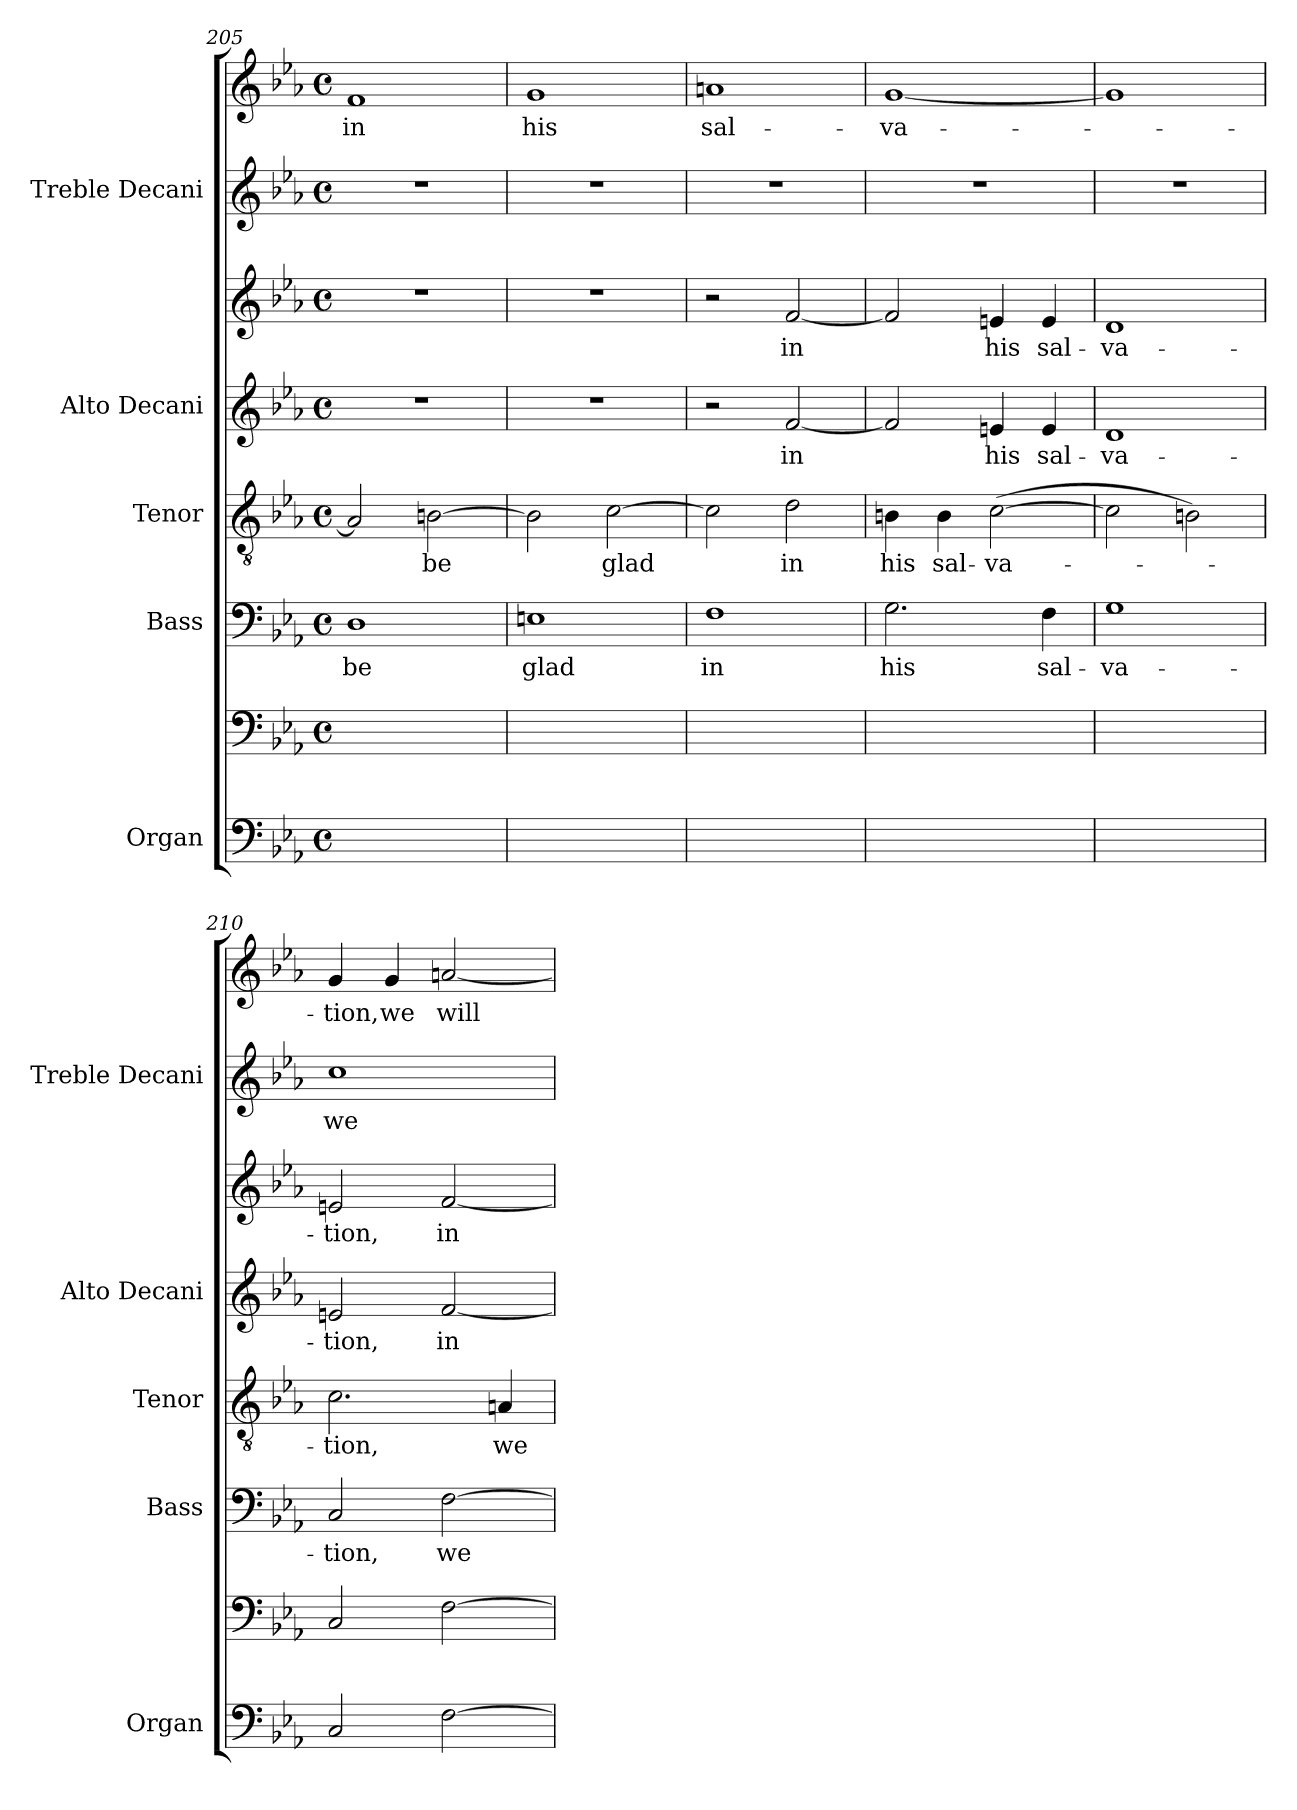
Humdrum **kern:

**kern	**text	**text	**kern	**text	**text	**kern	**text	**kern	**text	**kern	**text	**kern	**text	**kern	**text	**kern	**text
*part5	*part5	*part5	*part5	*part5	*part5	*part4	*part4	*part3	*part3	*part2	*part2	*part2	*part2	*part1	*part1	*part1	*part1
*staff8	*staff8	*staff8	*staff7	*staff7	*staff7	*staff6	*staff6	*staff5	*staff5	*staff4	*staff4	*staff3	*staff3	*staff2	*staff2	*staff1	*staff1
*I"Organ	*	*	*	*	*	*I"Bass	*	*I"Tenor	*	*I"Alto Decani	*	*	*	*I"Treble Decani	*	*	*
*I'Organ	*	*	*	*	*	*I'Bass	*	*I'Tenor	*	*I'Alto Decani	*	*	*	*I'Treble Decani	*	*	*
*clefF4	*	*	*clefF4	*	*	*clefF4	*	*clefGv2	*	*clefG2	*	*clefG2	*	*clefG2	*	*clefG2	*
*k[b-e-a-]	*	*	*k[b-e-a-]	*	*	*k[b-e-a-]	*	*k[b-e-a-]	*	*k[b-e-a-]	*	*k[b-e-a-]	*	*k[b-e-a-]	*	*k[b-e-a-]	*
*E-:	*	*	*E-:	*	*	*E-:	*	*E-:	*	*E-:	*	*E-:	*	*E-:	*	*E-:	*
*M4/4	*	*	*M4/4	*	*	*M4/4	*	*M4/4	*	*M4/4	*	*M4/4	*	*M4/4	*	*M4/4	*
*met(c)	*	*	*met(c)	*	*	*met(c)	*	*met(c)	*	*met(c)	*	*met(c)	*	*met(c)	*	*met(c)	*
=205	=205	=205	=205	=205	=205	=205	=205	=205	=205	=205	=205	=205	=205	=205	=205	=205	=205
!	!LO:LY:b	!	!	!LO:LY:b	!	!	!LO:LY:b	!	!	!	!	!	!	!	!	!	!LO:LY:b
[2Dyy	5	.	[2Dyy	5	.	1D	be	2A]	.	1r	.	1r	.	1r	.	1f	in
!	!LO:LY:b	!	!	!LO:LY:b	!	!	!	!	!LO:LY:b	!	!	!	!	!	!	!	!
2Dyy]	6	.	2Dyy]	6	.	.	.	[2Bn	be	.	.	.	.	.	.	.	.
=206	=206	=206	=206	=206	=206	=206	=206	=206	=206	=206	=206	=206	=206	=206	=206	=206	=206
!	!LO:LY:b	!	!	!LO:LY:b	!	!	!LO:LY:b	!	!	!	!	!	!	!	!	!	!LO:LY:b
[2Enyy	5	.	[2Enyy	5	.	1En	glad	2B]	.	1r	.	1r	.	1r	.	1g	his
!	!LO:LY:b	!	!	!LO:LY:b	!	!	!	!	!LO:LY:b	!	!	!	!	!	!	!	!
2Eyy]	6	.	2Eyy]	6	.	.	.	[2c	glad	.	.	.	.	.	.	.	.
=207	=207	=207	=207	=207	=207	=207	=207	=207	=207	=207	=207	=207	=207	=207	=207	=207	=207
!	!LO:LY:b	!LO:LY:b	!	!LO:LY:b	!LO:LY:b	!	!LO:LY:b	!	!	!	!	!	!	!	!	!	!LO:LY:b
[2Fyy	5	3	[2Fyy	5	3	1F	in	2c]	.	2r	.	2r	.	1r	.	1an	sal-
!	!LO:LY:b	!	!	!LO:LY:b	!	!	!	!	!LO:LY:b	!	!LO:LY:b	!	!LO:LY:b	!	!	!	!
2Fyy]	6	.	2Fyy]	6	.	.	.	2d\	in	[2f	in	[2f	in	.	.	.	.
=208	=208	=208	=208	=208	=208	=208	=208	=208	=208	=208	=208	=208	=208	=208	=208	=208	=208
!	!LO:LY:b	!LO:LY:b	!	!LO:LY:b	!LO:LY:b	!	!LO:LY:b	!	!LO:LY:b	!	!	!	!	!	!	!	!LO:LY:b
[2GG\yy	7	3	(>[2GG\yy	7	3	2.G	his	4Bn	his	2f]	.	2f]	.	1r	.	[1g	-va-
!	!	!	!	!	!	!	!	!	!LO:LY:b	!	!	!	!	!	!	!	!
.	.	.	.	.	.	.	.	4B	sal-	.	.	.	.	.	.	.	.
!	!LO:LY:b	!LO:LY:b	!	!LO:LY:b	!LO:LY:b	!	!	!	!LO:LY:b	!	!LO:LY:b	!	!LO:LY:b	!	!	!	!
2GG\yy_	6	4	2GG\yy_	6	4	.	.	(>[2c	-va-	4en	his	4en	his	.	.	.	.
!	!	!	!	!	!	!	!LO:LY:b	!	!	!	!LO:LY:b	!	!LO:LY:b	!	!	!	!
.	.	.	.	.	.	4F	sal-	.	.	4e	sal-	4e	sal-	.	.	.	.
=209	=209	=209	=209	=209	=209	=209	=209	=209	=209	=209	=209	=209	=209	=209	=209	=209	=209
!	!LO:LY:b	!LO:LY:b	!	!LO:LY:b	!LO:LY:b	!	!LO:LY:b	!	!	!	!LO:LY:b	!	!LO:LY:b	!	!	!	!
2GGyy_	5	4	2GGyy_)	5	4	1G	-va-	2c]	.	1d	-va-	1d	-va-	1r	.	1g]	.
!	!	!LO:LY:b	!	!	!LO:LY:b	!	!	!	!	!	!	!	!	!	!	!	!
2GGyy]	.	3	2GGyy]	.	3	.	.	2Bn)	.	.	.	.	.	.	.	.	.
=210	=210	=210	=210	=210	=210	=210	=210	=210	=210	=210	=210	=210	=210	=210	=210	=210	=210
!	!	!	!	!	!	!	!LO:LY:b	!	!LO:LY:b	!	!LO:LY:b	!	!LO:LY:b	!	!LO:LY:b	!	!LO:LY:b
2C	.	.	2C	.	.	2C	-tion,	2.c	tion,	2en	-tion,	2en	-tion,	1cc	we	4g	tion,
!	!	!	!	!	!	!	!	!	!	!	!	!	!	!	!	!	!LO:LY:b
.	.	.	.	.	.	.	.	.	.	.	.	.	.	.	.	4g	we
!	!	!	!	!	!	!	!LO:LY:b	!	!	!	!LO:LY:b	!	!LO:LY:b	!	!	!	!LO:LY:b
[2F\	.	.	[2F\	.	.	[2F\	we	.	.	[2f	in	[2f	in	.	.	[2an	will
!	!	!	!	!	!	!	!	!	!LO:LY:b	!	!	!	!	!	!	!	!
.	.	.	.	.	.	.	.	4An	we	.	.	.	.	.	.	.	.
=	=	=	=	=	=	=	=	=	=	=	=	=	=	=	=	=	=
*-	*-	*-	*-	*-	*-	*-	*-	*-	*-	*-	*-	*-	*-	*-	*-	*-	*-
